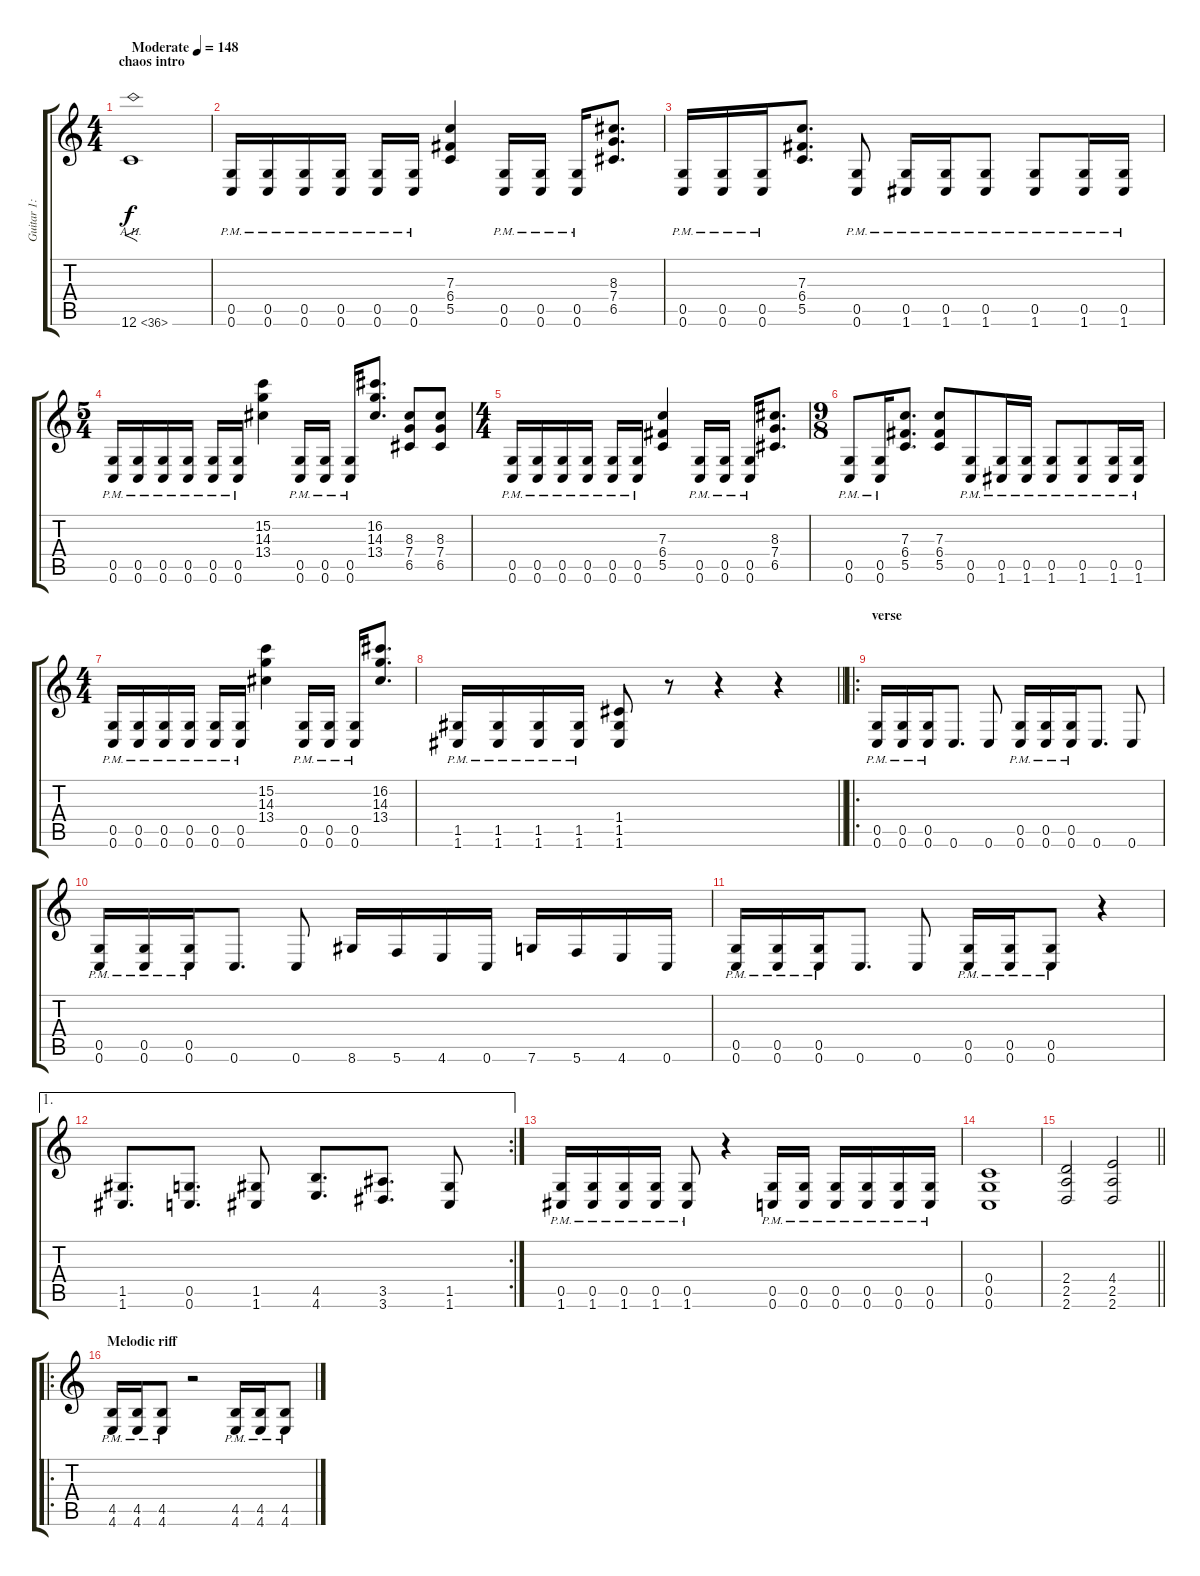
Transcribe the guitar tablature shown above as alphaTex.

\track ("Guitar 1: Johan" "Guitar 1: ") {instrument distortionguitar}
\staff {score tabs}
\tuning (D4 A3 F3 C3 G2 C2) {hide}
\ts (4 4)
\section ("" "chaos intro")
\tempo (148 "Moderate")
\clef g2
\ks c
12.6{ah 24}.1{f dy f instrument distortionguitar} |
(0.5{pm} 0.6).16 (0.5{pm} 0.6).16 (0.5{pm} 0.6).16 (0.5{pm} 0.6).16 (0.5{pm} 0.6).16 (0.5{pm} 0.6).16 (7.3 6.4 5.5).4 (0.5{pm} 0.6).16 (0.5{pm} 0.6).16 (0.5{pm} 0.6).16 (8.3 7.4 6.5).8{d} |
(0.5{pm} 0.6).16 (0.5{pm} 0.6).16 (0.5{pm} 0.6).16 (7.3 6.4 5.5).8{d} (0.5{pm} 0.6).8 (0.5{pm} 1.6).16 (0.5{pm} 1.6).16 (0.5{pm} 1.6).8 (0.5{pm} 1.6).8 (0.5{pm} 1.6).16 (0.5{pm} 1.6).16 |
\ts (5 4)
(0.5{pm} 0.6).16 (0.5{pm} 0.6).16 (0.5{pm} 0.6).16 (0.5{pm} 0.6).16 (0.5{pm} 0.6).16 (0.5{pm} 0.6).16 (15.2 14.3 13.4).4 (0.5{pm} 0.6).16 (0.5{pm} 0.6).16 (0.5{pm} 0.6).16 (16.2 14.3 13.4).8{d} (8.3 7.4 6.5).8 (8.3 7.4 6.5).8 |
\ts (4 4)
(0.5{pm} 0.6).16 (0.5{pm} 0.6).16 (0.5{pm} 0.6).16 (0.5{pm} 0.6).16 (0.5{pm} 0.6).16 (0.5{pm} 0.6).16 (7.3 6.4 5.5).4 (0.5{pm} 0.6).16 (0.5{pm} 0.6).16 (0.5{pm} 0.6).16 (8.3 7.4 6.5).8{d} |
\ts (9 8)
(0.5{pm} 0.6).8 (0.5{pm} 0.6).16 (7.3 6.4 5.5).8{d} (7.3 6.4 5.5).8 (0.5{pm} 0.6).8 (0.5{pm} 1.6).16 (0.5{pm} 1.6).16 (0.5{pm} 1.6).8 (0.5{pm} 1.6).8 (0.5{pm} 1.6).16 (0.5{pm} 1.6).16 |
\ts (4 4)
(0.5{pm} 0.6).16 (0.5{pm} 0.6).16 (0.5{pm} 0.6).16 (0.5{pm} 0.6).16 (0.5{pm} 0.6).16 (0.5{pm} 0.6).16 (15.2 14.3 13.4).4 (0.5{pm} 0.6).16 (0.5{pm} 0.6).16 (0.5{pm} 0.6).16 (16.2 14.3 13.4).8{d} |
\barLineRight lightlight
(1.5{pm} 1.6).16 (1.5{pm} 1.6).16 (1.5{pm} 1.6).16 (1.5{pm} 1.6).16 (1.4 1.5 1.6).8 r.8 r.4 r.4 |
\ro
\section ("" "verse")
(0.5{pm} 0.6).16 (0.5{pm} 0.6).16 (0.5{pm} 0.6).16 0.6.8{d} 0.6.8 (0.5{pm} 0.6).16 (0.5{pm} 0.6).16 (0.5{pm} 0.6).16 0.6.8{d} 0.6.8 |
(0.5{pm} 0.6).16 (0.5{pm} 0.6).16 (0.5{pm} 0.6).16 0.6.8{d} 0.6.8 8.6.16 5.6.16 4.6.16 0.6.16 7.6.16 5.6.16 4.6.16 0.6.16 |
(0.5{pm} 0.6).16 (0.5{pm} 0.6).16 (0.5{pm} 0.6).16 0.6.8{d} 0.6.8 (0.5{pm} 0.6).16 (0.5{pm} 0.6).16 (0.5{pm} 0.6).8 r.4 |
\ae 1
\rc 2
(1.5 1.6).8{d} (0.5 0.6).8{d} (1.5 1.6).8 (4.5 4.6).8{d} (3.5 3.6).8{d} (1.5 1.6).8 |
(0.5{pm} 1.6).16 (0.5{pm} 1.6).16 (0.5{pm} 1.6).16 (0.5{pm} 1.6).16 (0.5{pm} 1.6).8 r.4 (0.5{pm} 0.6).16 (0.5{pm} 0.6).16 (0.5{pm} 0.6).16 (0.5{pm} 0.6).16 (0.5{pm} 0.6).16 (0.5{pm} 0.6).16 |
(0.4 0.5 0.6).1 |
\barLineRight lightlight
(2.4 2.5 2.6).2 (4.4 2.5 2.6).2 |
\ro
\section ("" "Melodic riff")
(4.5{pm} 4.6).16 (4.5{pm} 4.6).16 (4.5{pm} 4.6).8 r.2 (4.5{pm} 4.6).16 (4.5{pm} 4.6).16 (4.5{pm} 4.6).8
